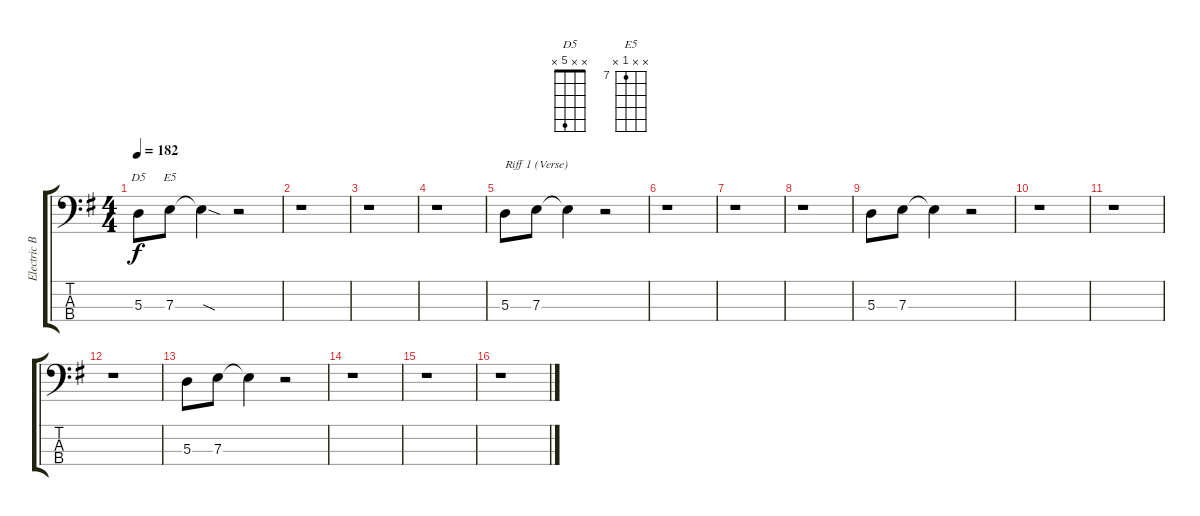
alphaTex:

\track ("Electric Bass" "Electric B") {instrument electricbassfinger}
\staff {score tabs}
\tuning (G2 D2 A1 E1) {hide}
\chord ("D5" x x 5 x)
\chord ("E5" x x 7 x) {firstfret 7}
\ts (4 4)
\tempo 182
\clef f4
\ks g
5.3.8{ch "D5" dy f} 7.3.8{ch "E5"} 7.3{sod t}.4 r.2 |
r.1 |
r.1 |
r.1 |
5.3.8{txt "Riff 1 (Verse)"} 7.3.8 7.3{t}.4 r.2 |
r.1 |
r.1 |
r.1 |
5.3.8 7.3.8 7.3{t}.4 r.2 |
r.1 |
r.1 |
r.1 |
5.3.8 7.3.8 7.3{t}.4 r.2 |
r.1 |
r.1 |
r.1
